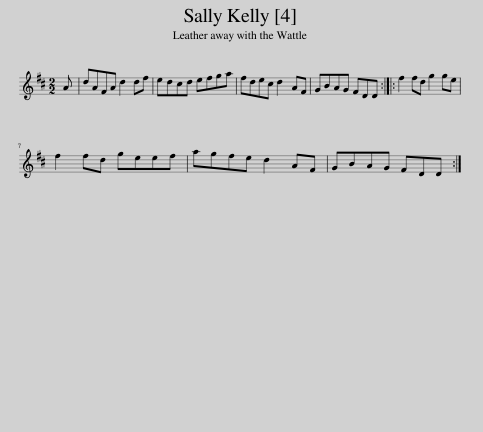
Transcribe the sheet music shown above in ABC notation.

X:1
L:1/8
M:2/2
I:linebreak $
K:D
V:1 treble
V:1
 A | dAFA d2 df | edcd efga | fdec d2 AF | GBAG FDD :: %5
 f2 fd g2 ge |$ f2 fd geef | agfe d2 AF | GBAG FDD :| %9
